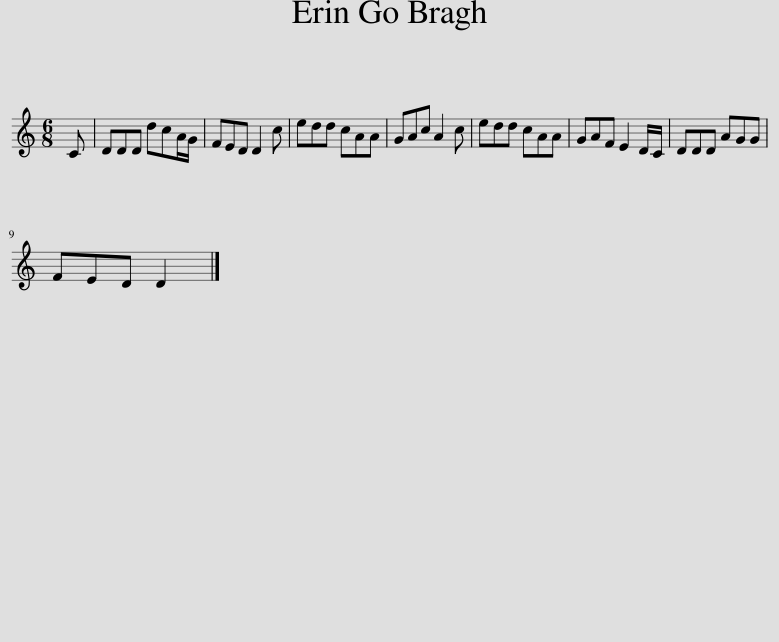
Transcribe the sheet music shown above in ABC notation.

X:1
L:1/8
M:6/8
I:linebreak $
K:C
V:1 treble
V:1
 C | DDD dcA/G/ | FED D2 c | edd cAA | GAc A2 c | %5
 edd cAA | GAF E2 D/C/ | DDD AGG |$ FED D2 |] %9
